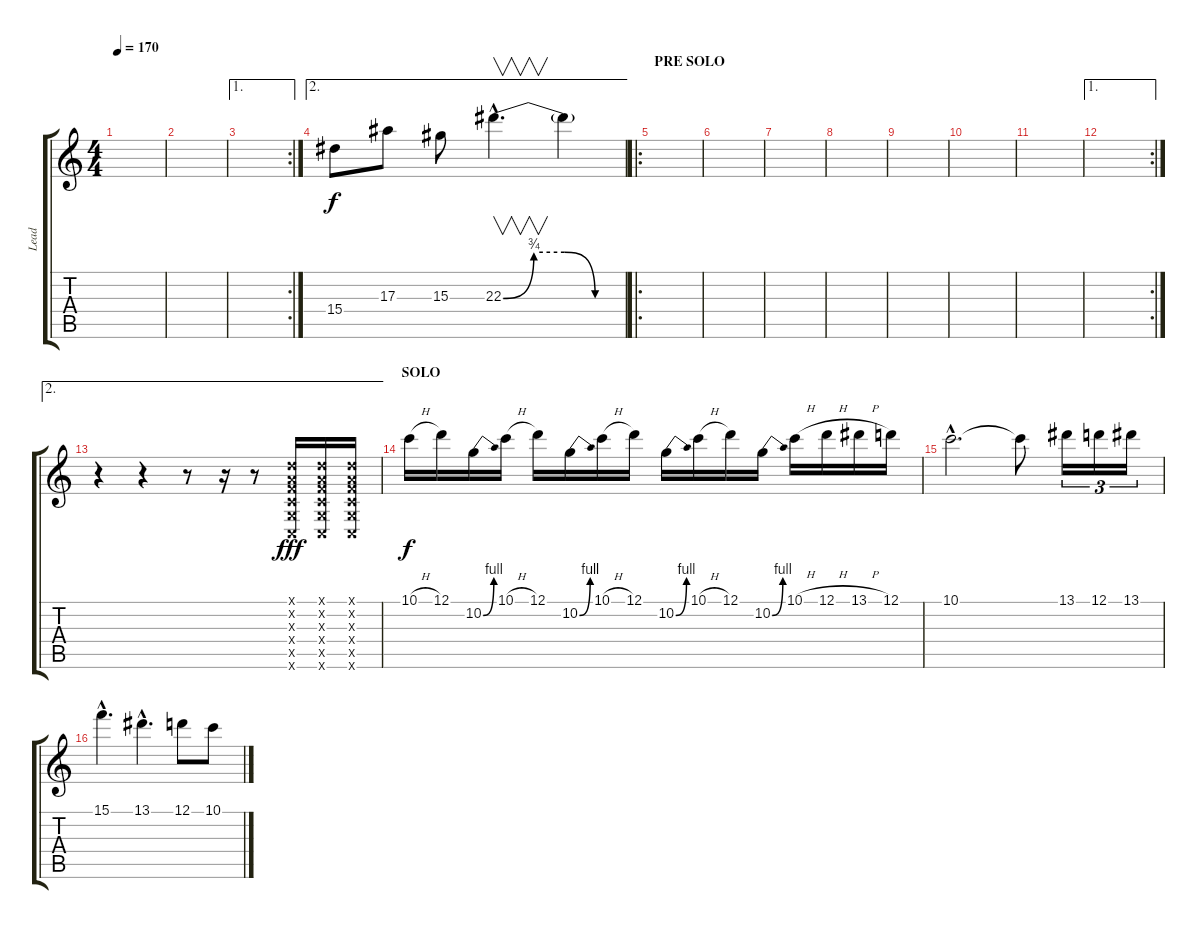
\track ("Lead" "Lead") {instrument overdrivenguitar}
\staff {score tabs}
\tuning (D4 A3 F3 C3 G2 C2) {hide}
\ts (4 4)
\tempo 170
\clef g2
\ks c
|
|
\ae 1
\rc 2
|
\ae 2
15.4.8 17.3.8 15.3.8 22.3{be (custom 0 0 15 3 30 3 45 0 60 0) hac}.4{v d} 22.3{t}.4 |
\ro
\section ("" "PRE SOLO")
|
|
|
|
|
|
|
\ae 1
\rc 2
|
\ae 2
r.4 r.4 r.8 r.16 r.8 (0.1{x} 0.2{x} 0.3{x} 0.4{x} 0.5{x} 0.6{x}).16{dy fff} (0.1{x} 0.2{x} 0.3{x} 0.4{x} 0.5{x} 0.6{x}).16 (0.1{x} 0.2{x} 0.3{x} 0.4{x} 0.5{x} 0.6{x}).16 |
\section ("" "SOLO")
10.1{h}.16{dy f} 12.1.16 10.2{be (bend 0 0 60 4)}.16 10.1{h}.16 12.1.16 10.2{be (bend 0 0 60 4)}.16 10.1{h}.16 12.1.16 10.2{be (bend 0 0 60 4)}.16 10.1{h}.16 12.1.16 10.2{be (bend 0 0 60 4)}.16 10.1{h}.16 12.1{h}.16 13.1{h}.16 12.1.16 |
10.1{hac}.2{d} 10.1{t}.8 13.1.16{tu (3 2)} 12.1.16{tu (3 2)} 13.1.16{tu (3 2)} |
15.1{hac}.4{d} 13.1{hac}.4{d} 12.1.8 10.1.8
